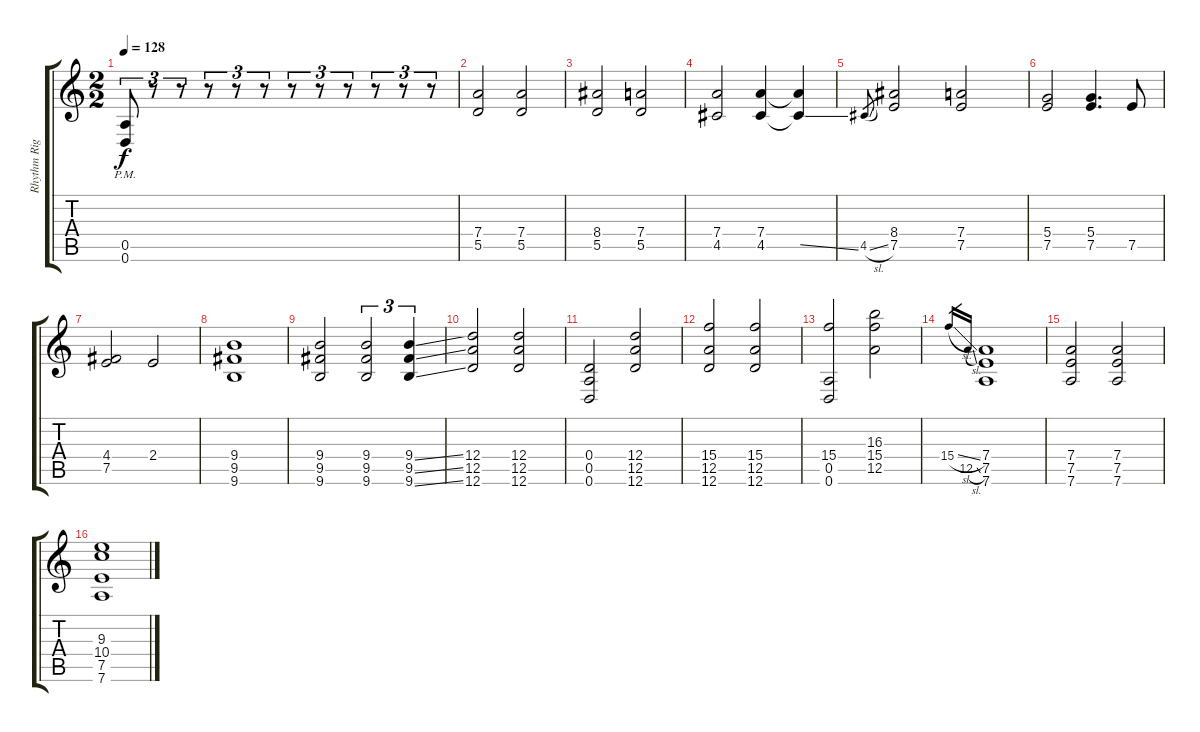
\track ("Rhythm Right" "Rhythm Rig") {instrument overdrivenguitar}
\staff {score tabs}
\tuning (E4 B3 G3 D3 A2 D2) {hide}
\ts (2 2)
\tempo 128
\clef g2
\ks c
(0.5{pm} 0.6).8{tu (3 2) dy f} r.8{tu (3 2)} r.8{tu (3 2)} r.8{tu (3 2)} r.8{tu (3 2)} r.8{tu (3 2)} r.8{tu (3 2)} r.8{tu (3 2)} r.8{tu (3 2)} r.8{tu (3 2)} r.8{tu (3 2)} r.8{tu (3 2)} |
(7.4 5.5).2 (7.4 5.5).2 |
(8.4 5.5).2 (7.4 5.5).2 |
(7.4 4.5).2 (7.4 4.5).4 (7.4{t} 4.5{ss t}).4 |
4.5{sl}.8{gr} (8.4 7.5).2 (7.4 7.5).2 |
(5.4 7.5).2 (5.4 7.5).4{d} 7.5.8 |
(4.4 7.5).2 2.4.2 |
(9.4 9.5 9.6).1 |
(9.4 9.5 9.6).2 (9.4 9.5 9.6).2{tu (3 2)} (9.4{ss} 9.5{ss} 9.6{ss}).4{tu (3 2)} |
(12.4 12.5 12.6).2 (12.4 12.5 12.6).2 |
(0.4 0.5 0.6).2 (12.4 12.5 12.6).2 |
(15.4 12.5 12.6).2 (15.4 12.5 12.6).2 |
(15.4 0.5 0.6).2 (16.3 15.4 12.5).2 |
15.4{sl}.16{gr} 12.5{sl}.16{gr} (7.4 7.5 7.6).1 |
(7.4 7.5 7.6).2 (7.4 7.5 7.6).2 |
(9.3 10.4 7.5 7.6).1
